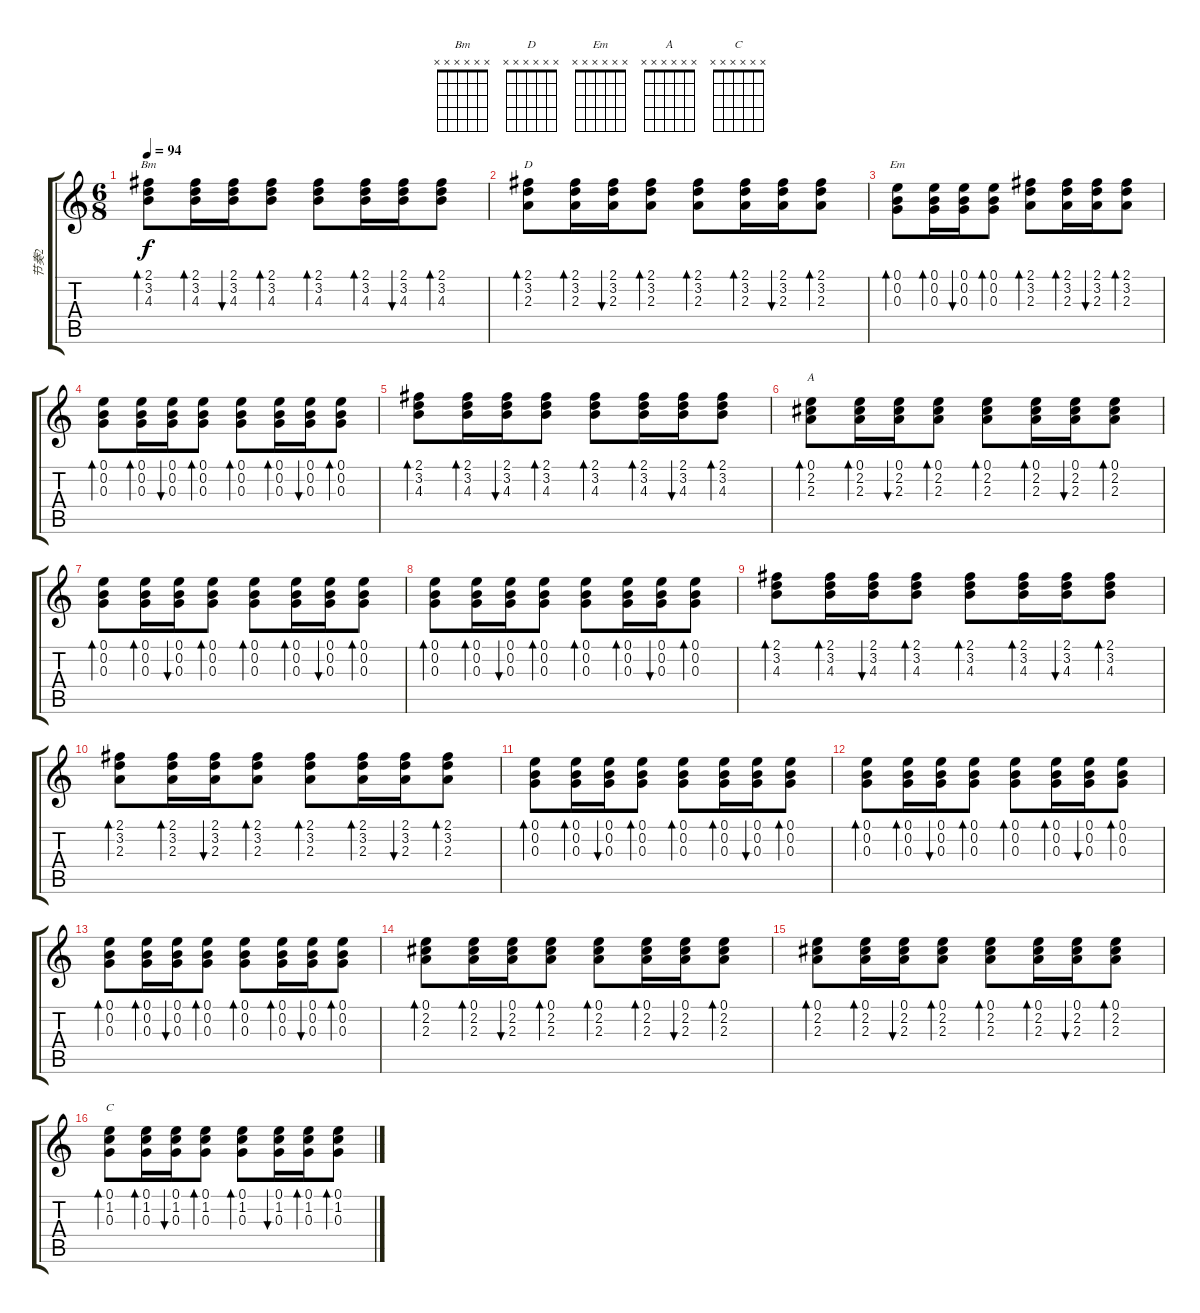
\track ("节奏2" "节奏2") {instrument acousticguitarnylon}
\staff {score tabs}
\tuning (E4 B3 G3 D3 A2 E2) {hide}
\chord ("Bm" x x x x x x)
\chord ("D" x x x x x x)
\chord ("Em" x x x x x x)
\chord ("A" x x x x x x)
\chord ("C" x x x x x x)
\ts (6 8)
\tempo 94
\clef g2
\ks c
(2.1 3.2 4.3).8{bd 60 ch "Bm" dy f} (2.1 3.2 4.3).16{bd 60} (2.1 3.2 4.3).16{bu 60} (2.1 3.2 4.3).8{bd 60} (2.1 3.2 4.3).8{bd 60} (2.1 3.2 4.3).16{bd 60} (2.1 3.2 4.3).16{bu 60} (2.1 3.2 4.3).8{bd 60} |
(2.1 3.2 2.3).8{bd 60 ch "D"} (2.1 3.2 2.3).16{bd 60} (2.1 3.2 2.3).16{bu 60} (2.1 3.2 2.3).8{bd 60} (2.1 3.2 2.3).8{bd 60} (2.1 3.2 2.3).16{bd 60} (2.1 3.2 2.3).16{bu 60} (2.1 3.2 2.3).8{bd 60} |
(0.1 0.2 0.3).8{bd 60 ch "Em"} (0.1 0.2 0.3).16{bd 60} (0.1 0.2 0.3).16{bu 60} (0.1 0.2 0.3).8{bd 60} (2.1 3.2 2.3).8{bd 60} (2.1 3.2 2.3).16{bd 60} (2.1 3.2 2.3).16{bu 60} (2.1 3.2 2.3).8{bd 60} |
(0.1 0.2 0.3).8{bd 60} (0.1 0.2 0.3).16{bd 60} (0.1 0.2 0.3).16{bu 60} (0.1 0.2 0.3).8{bd 60} (0.1 0.2 0.3).8{bd 60} (0.1 0.2 0.3).16{bd 60} (0.1 0.2 0.3).16{bu 60} (0.1 0.2 0.3).8{bd 60} |
(2.1 3.2 4.3).8{bd 60} (2.1 3.2 4.3).16{bd 60} (2.1 3.2 4.3).16{bu 60} (2.1 3.2 4.3).8{bd 60} (2.1 3.2 4.3).8{bd 60} (2.1 3.2 4.3).16{bd 60} (2.1 3.2 4.3).16{bu 60} (2.1 3.2 4.3).8{bd 60} |
(0.1 2.2 2.3).8{bd 60 ch "A"} (0.1 2.2 2.3).16{bd 60} (0.1 2.2 2.3).16{bu 60} (0.1 2.2 2.3).8{bd 60} (0.1 2.2 2.3).8{bd 60} (0.1 2.2 2.3).16{bd 60} (0.1 2.2 2.3).16{bu 60} (0.1 2.2 2.3).8{bd 60} |
(0.1 0.2 0.3).8{bd 60} (0.1 0.2 0.3).16{bd 60} (0.1 0.2 0.3).16{bu 60} (0.1 0.2 0.3).8{bd 60} (0.1 0.2 0.3).8{bd 60} (0.1 0.2 0.3).16{bd 60} (0.1 0.2 0.3).16{bu 60} (0.1 0.2 0.3).8{bd 60} |
(0.1 0.2 0.3).8{bd 60} (0.1 0.2 0.3).16{bd 60} (0.1 0.2 0.3).16{bu 60} (0.1 0.2 0.3).8{bd 60} (0.1 0.2 0.3).8{bd 60} (0.1 0.2 0.3).16{bd 60} (0.1 0.2 0.3).16{bu 60} (0.1 0.2 0.3).8{bd 60} |
(2.1 3.2 4.3).8{bd 60} (2.1 3.2 4.3).16{bd 60} (2.1 3.2 4.3).16{bu 60} (2.1 3.2 4.3).8{bd 60} (2.1 3.2 4.3).8{bd 60} (2.1 3.2 4.3).16{bd 60} (2.1 3.2 4.3).16{bu 60} (2.1 3.2 4.3).8{bd 60} |
(2.1 3.2 2.3).8{bd 60} (2.1 3.2 2.3).16{bd 60} (2.1 3.2 2.3).16{bu 60} (2.1 3.2 2.3).8{bd 60} (2.1 3.2 2.3).8{bd 60} (2.1 3.2 2.3).16{bd 60} (2.1 3.2 2.3).16{bu 60} (2.1 3.2 2.3).8{bd 60} |
(0.1 0.2 0.3).8{bd 60} (0.1 0.2 0.3).16{bd 60} (0.1 0.2 0.3).16{bu 60} (0.1 0.2 0.3).8{bd 60} (0.1 0.2 0.3).8{bd 60} (0.1 0.2 0.3).16{bd 60} (0.1 0.2 0.3).16{bu 60} (0.1 0.2 0.3).8{bd 60} |
(0.1 0.2 0.3).8{bd 60} (0.1 0.2 0.3).16{bd 60} (0.1 0.2 0.3).16{bu 60} (0.1 0.2 0.3).8{bd 60} (0.1 0.2 0.3).8{bd 60} (0.1 0.2 0.3).16{bd 60} (0.1 0.2 0.3).16{bu 60} (0.1 0.2 0.3).8{bd 60} |
(0.1 0.2 0.3).8{bd 60} (0.1 0.2 0.3).16{bd 60} (0.1 0.2 0.3).16{bu 60} (0.1 0.2 0.3).8{bd 60} (0.1 0.2 0.3).8{bd 60} (0.1 0.2 0.3).16{bd 60} (0.1 0.2 0.3).16{bu 60} (0.1 0.2 0.3).8{bd 60} |
(0.1 2.2 2.3).8{bd 60} (0.1 2.2 2.3).16{bd 60} (0.1 2.2 2.3).16{bu 60} (0.1 2.2 2.3).8{bd 60} (0.1 2.2 2.3).8{bd 60} (0.1 2.2 2.3).16{bd 60} (0.1 2.2 2.3).16{bu 60} (0.1 2.2 2.3).8{bd 60} |
(0.1 2.2 2.3).8{bd 60} (0.1 2.2 2.3).16{bd 60} (0.1 2.2 2.3).16{bu 60} (0.1 2.2 2.3).8{bd 60} (0.1 2.2 2.3).8{bd 60} (0.1 2.2 2.3).16{bd 60} (0.1 2.2 2.3).16{bu 60} (0.1 2.2 2.3).8{bd 60} |
(0.1 1.2 0.3).8{bd 60 ch "C"} (0.1 1.2 0.3).16{bd 60} (0.1 1.2 0.3).16{bu 60} (0.1 1.2 0.3).8{bd 60} (0.1 1.2 0.3).8{bd 60} (0.1 1.2 0.3).16{bu 60} (0.1 1.2 0.3).16{bd 60} (0.1 1.2 0.3).8{bd 60}
